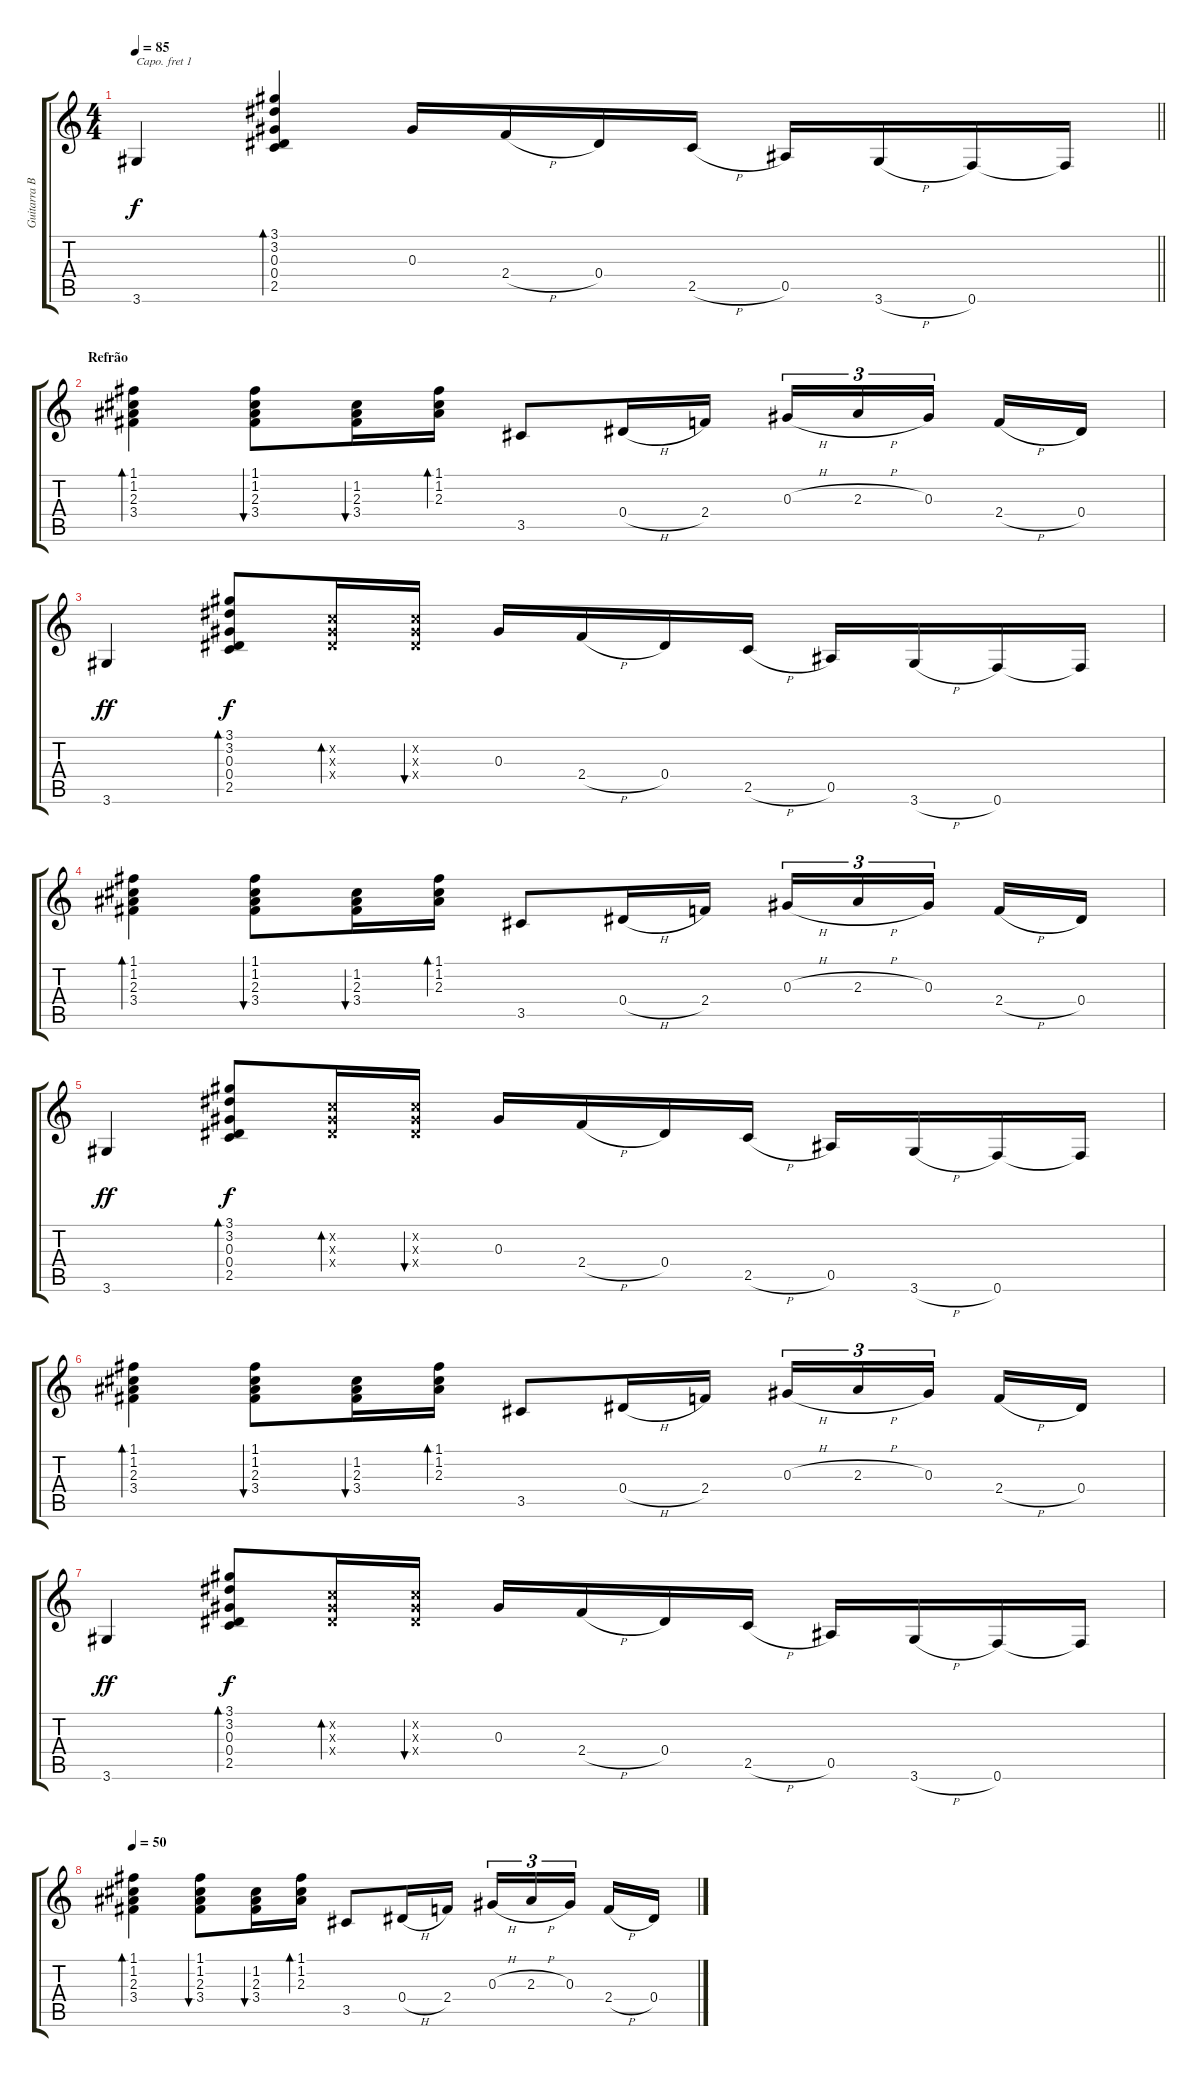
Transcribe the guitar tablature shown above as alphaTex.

\track ("Guitarra Base" "Guitarra B") {instrument acousticguitarsteel}
\staff {score tabs}
\capo 1
\tuning (E4 B3 G3 D3 A2 E2) {hide}
\ts (4 4)
\tempo 85
\clef g2
\barLineRight lightlight
\ks c
3.6.4{dy f} (3.1 3.2 0.3 0.4 2.5).4{bd 60} 0.3.16 2.4{h}.16 0.4.16 2.5{h}.16 0.5.16 3.6{h}.16 0.6.16 0.6{t}.16 |
\section ("" "Refrão")
(1.1 1.2 2.3 3.4).4{bd 60} (1.1 1.2 2.3 3.4).8{bu 60} (1.2 2.3 3.4).16{bu 60} (1.1 1.2 2.3).16{bd 60} 3.5.8 0.4{h}.16 2.4.16 0.3{h}.16{tu (3 2)} 2.3{h}.16{tu (3 2)} 0.3.16{tu (3 2) beam splitsecondary} 2.4{h}.16 0.4.16 |
3.6.4{dy ff} (3.1 3.2 0.3 0.4 2.5).8{bd 60 dy f} (0.2{x} 0.3{x} 0.4{x}).16{bd 60} (0.2{x} 0.3{x} 0.4{x}).16{bu 60} 0.3.16 2.4{h}.16 0.4.16 2.5{h}.16 0.5.16 3.6{h}.16 0.6.16 0.6{t}.16 |
(1.1 1.2 2.3 3.4).4{bd 60} (1.1 1.2 2.3 3.4).8{bu 60} (1.2 2.3 3.4).16{bu 60} (1.1 1.2 2.3).16{bd 60} 3.5.8 0.4{h}.16 2.4.16 0.3{h}.16{tu (3 2)} 2.3{h}.16{tu (3 2)} 0.3.16{tu (3 2) beam splitsecondary} 2.4{h}.16 0.4.16 |
3.6.4{dy ff} (3.1 3.2 0.3 0.4 2.5).8{bd 60 dy f} (0.2{x} 0.3{x} 0.4{x}).16{bd 60} (0.2{x} 0.3{x} 0.4{x}).16{bu 60} 0.3.16 2.4{h}.16 0.4.16 2.5{h}.16 0.5.16 3.6{h}.16 0.6.16 0.6{t}.16 |
(1.1 1.2 2.3 3.4).4{bd 60} (1.1 1.2 2.3 3.4).8{bu 60} (1.2 2.3 3.4).16{bu 60} (1.1 1.2 2.3).16{bd 60} 3.5.8 0.4{h}.16 2.4.16 0.3{h}.16{tu (3 2)} 2.3{h}.16{tu (3 2)} 0.3.16{tu (3 2) beam splitsecondary} 2.4{h}.16 0.4.16 |
3.6.4{dy ff} (3.1 3.2 0.3 0.4 2.5).8{bd 60 dy f} (0.2{x} 0.3{x} 0.4{x}).16{bd 60} (0.2{x} 0.3{x} 0.4{x}).16{bu 60} 0.3.16 2.4{h}.16 0.4.16 2.5{h}.16 0.5.16 3.6{h}.16 0.6.16 0.6{t}.16 |
\tempo 50
(1.1 1.2 2.3 3.4).4{bd 60} (1.1 1.2 2.3 3.4).8{bu 60} (1.2 2.3 3.4).16{bu 60} (1.1 1.2 2.3).16{bd 60} 3.5.8 0.4{h}.16 2.4.16 0.3{h}.16{tu (3 2)} 2.3{h}.16{tu (3 2)} 0.3.16{tu (3 2) beam splitsecondary} 2.4{h}.16 0.4.16
